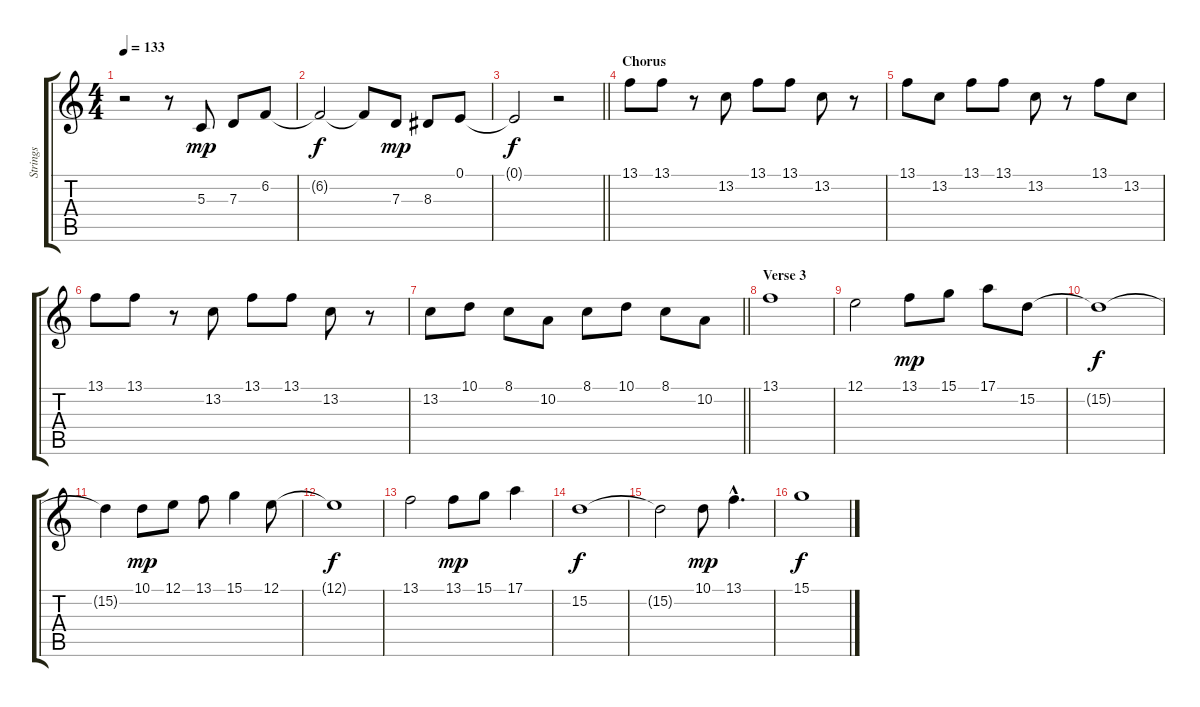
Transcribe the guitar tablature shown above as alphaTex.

\track ("Strings" "Strings") {instrument stringensemble2}
\staff {score tabs}
\tuning (E4 B3 G3 D3 A2 E2) {hide}
\ts (4 4)
\tempo 133
\clef g2
\ks c
r.2{dy mp} r.8 5.3.8 7.3.8 6.2.8 |
6.2{t}.2{dy f} 6.2{t}.8 7.3.8{dy mp} 8.3.8 0.1.8 |
\barLineRight lightlight
0.1{t}.2{dy f} r.2 |
\section ("" "Chorus")
13.1.8 13.1.8 r.8 13.2.8 13.1.8 13.1.8 13.2.8 r.8 |
13.1.8 13.2.8 13.1.8 13.1.8 13.2.8 r.8 13.1.8 13.2.8 |
13.1.8 13.1.8 r.8 13.2.8 13.1.8 13.1.8 13.2.8 r.8 |
\barLineRight lightlight
13.2.8 10.1.8 8.1.8 10.2.8 8.1.8 10.1.8 8.1.8 10.2.8 |
\section ("" "Verse 3")
13.1.1 |
12.1.2 13.1.8{dy mp} 15.1.8 17.1.8 15.2.8 |
15.2{t}.1{dy f} |
15.2{t}.4 10.1.8{dy mp} 12.1.8 13.1.8 15.1.4 12.1.8 |
12.1{t}.1{dy f} |
13.1.2 13.1.8{dy mp} 15.1.8 17.1.4 |
15.2.1{dy f} |
15.2{t}.2 10.1.8{dy mp} 13.1{hac}.4{d} |
15.1.1{dy f}
